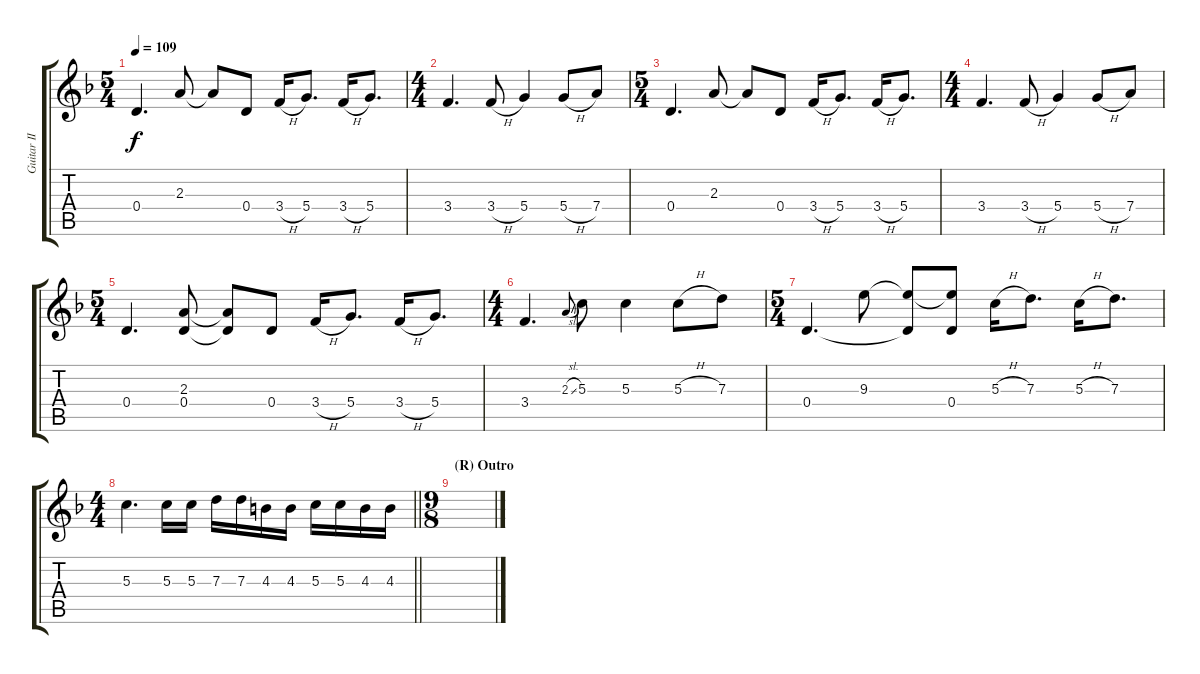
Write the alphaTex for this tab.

\track ("Guitar II - Adam" "Guitar II ") {instrument distortionguitar}
\staff {score tabs}
\tuning (E4 B3 G3 D3 A2 D2) {hide}
\ts (5 4)
\tempo 109
\clef g2
\ks dminor
0.4.4{d dy f} 2.3.8 2.3{t}.8 0.4.8 3.4{h}.16 5.4.8{d} 3.4{h}.16 5.4.8{d} |
\ts (4 4)
3.4.4{d} 3.4{h}.8 5.4.4 5.4{h}.8 7.4.8 |
\ts (5 4)
0.4.4{d} 2.3.8{beam split} 2.3{t}.8 0.4.8 3.4{h}.16 5.4.8{d} 3.4{h}.16 5.4.8{d} |
\ts (4 4)
3.4.4{d} 3.4{h}.8 5.4.4 5.4{h}.8 7.4.8 |
\ts (5 4)
0.4.4{d} (2.3 0.4).8{beam split} (2.3{t} 0.4{t}).8 0.4.8 3.4{h}.16 5.4.8{d} 3.4{h}.16 5.4.8{d} |
\ts (4 4)
3.4.4{d} 2.3{sl}.8{gr onbeat} 5.3.8 5.3.4 5.3{h}.8 7.3.8 |
\ts (5 4)
0.4.4{d} 9.3.8 (9.3{t} 0.4{t}).8 (9.3{t} 0.4).8 5.3{h}.16 7.3.8{d} 5.3{h}.16 7.3.8{d} |
\ts (4 4)
\barLineRight lightlight
5.3.4{d} 5.3.16 5.3.16 7.3.16 7.3.16 4.3.16 4.3.16 5.3.16 5.3.16 4.3.16 4.3.16 |
\ts (9 8)
\section ("" "(R) Outro")
